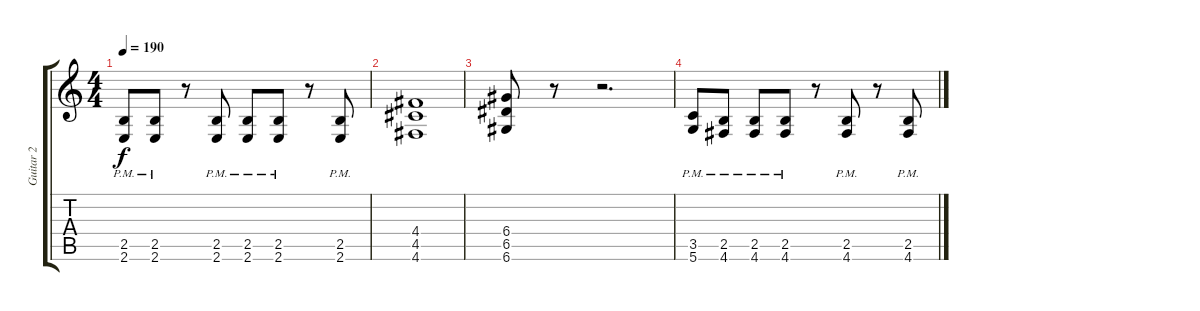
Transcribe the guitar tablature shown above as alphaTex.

\track ("Guitar 2" "Guitar 2") {instrument overdrivenguitar}
\staff {score tabs}
\tuning (E4 B3 G3 D3 A2 D2) {hide}
\ts (4 4)
\tempo 190
\clef g2
\ks c
(2.5{pm} 2.6{pm}).8{dy f} (2.5{pm} 2.6{pm}).8 r.8 (2.5{pm} 2.6{pm}).8 (2.5{pm} 2.6{pm}).8 (2.5{pm} 2.6{pm}).8 r.8 (2.5{pm} 2.6{pm}).8 |
(4.4 4.5 4.6).1 |
(6.4 6.5 6.6).8 r.8 r.2{d} |
(3.5{pm} 5.6{pm}).8 (2.5{pm} 4.6{pm}).8 (2.5{pm} 4.6{pm}).8 (2.5{pm} 4.6{pm}).8 r.8 (2.5{pm} 4.6{pm}).8 r.8 (2.5{pm} 4.6{pm}).8
